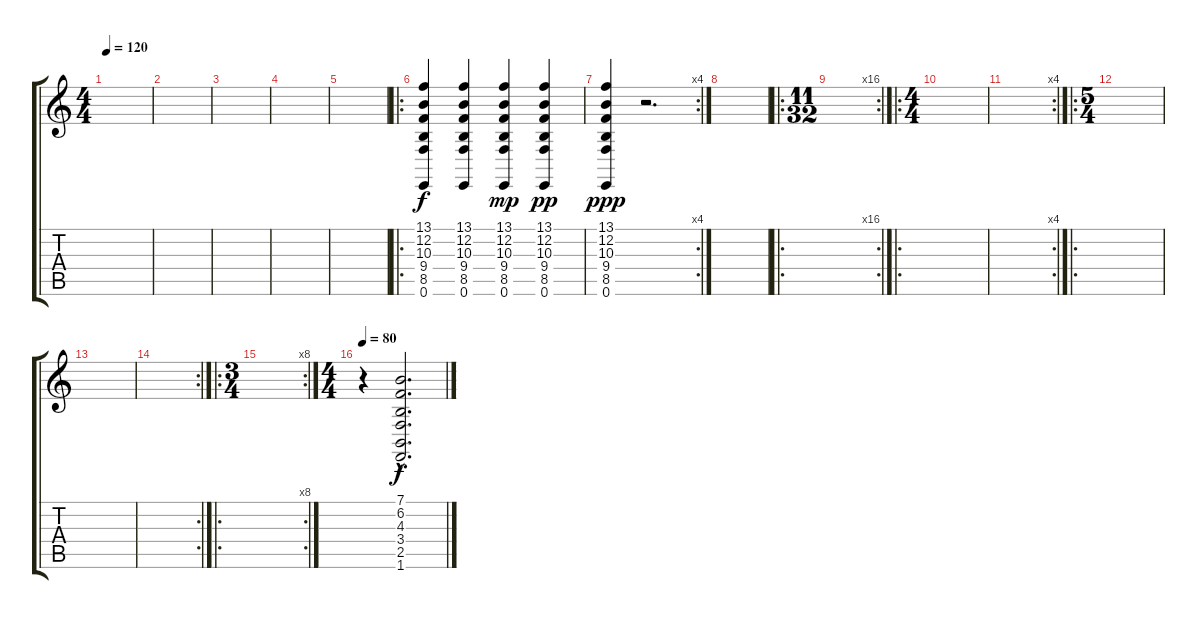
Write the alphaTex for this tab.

\track "" {instrument tubularbells}
\staff {score tabs}
\tuning (E4 B3 G3 D3 A2 E2) {hide}
\ts (4 4)
\tempo 120
\clef g2
\ks c
|
|
|
|
|
\ro
(13.1 12.2 10.3 9.4 8.5 0.6).4 (13.1 12.2 10.3 9.4 8.5 0.6).4{dy f} (13.1 12.2 10.3 9.4 8.5 0.6).4{dy mp} (13.1 12.2 10.3 9.4 8.5 0.6).4{dy pp} |
\rc 4
(13.1 12.2 10.3 9.4 8.5 0.6).4{dy ppp} r.2{d} |
|
\ro
\rc 16
\ts (11 32)
|
\ro
\ts (4 4)
|
\rc 4
|
\ro
\ts (5 4)
|
|
\rc 2
|
\ro
\rc 8
\ts (3 4)
|
\ts (4 4)
\tempo 80
r.4 (7.1{hac} 6.2{hac} 4.3{hac} 3.4{hac} 2.5{hac} 1.6{hac}).2{d dy f}
